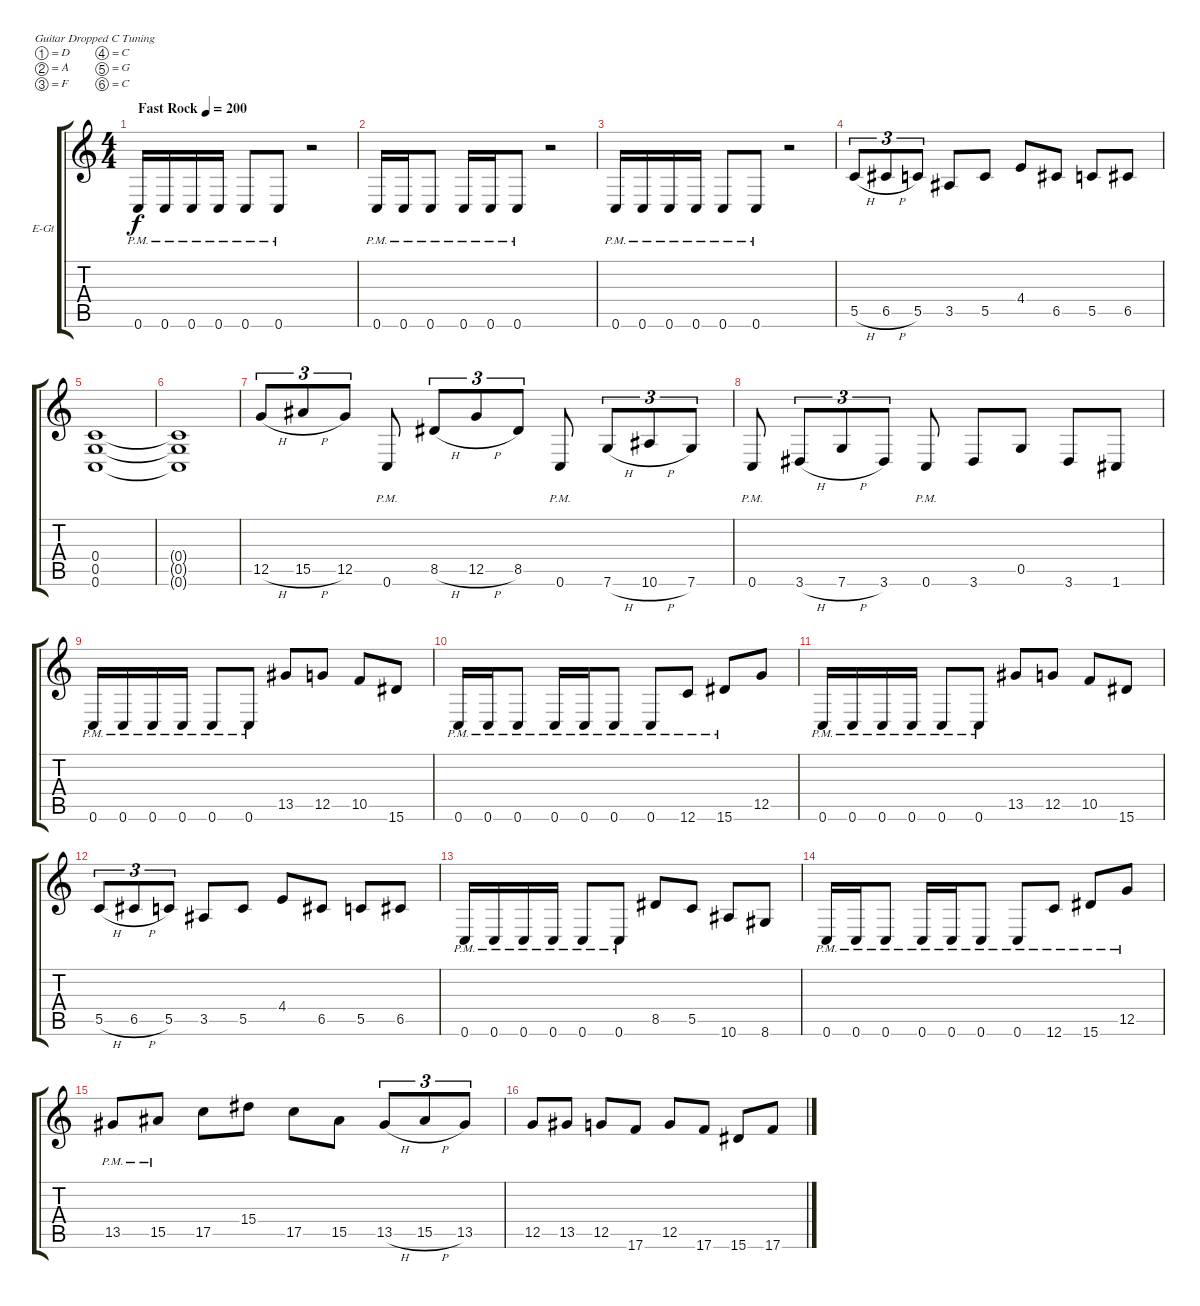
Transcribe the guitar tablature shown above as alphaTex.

\bracketExtendMode groupsimilarinstruments
\firstSystemTrackNameOrientation horizontal
\otherSystemsTrackNameOrientation horizontal
\track ("Jinxx" "E-Gt") {instrument overdrivenguitar}
\staff {score tabs}
\tuning (D4 A3 F3 C3 G2 C2)
\ts (4 4)
\beaming (8 2 2 2 2)
\tempo (200 "Fast Rock")
\clef g2
\ks c
0.6{pm}.16{dy f instrument overdrivenguitar} 0.6{pm}.16 0.6{pm}.16 0.6{pm}.16 0.6{pm}.8 0.6{pm}.8 r.2 |
0.6{pm}.16 0.6{pm}.16 0.6{pm}.8 0.6{pm}.16 0.6{pm}.16 0.6{pm}.8 r.2 |
0.6{pm}.16 0.6{pm}.16 0.6{pm}.16 0.6{pm}.16 0.6{pm}.8 0.6{pm}.8 r.2 |
5.5{h}.8{tu (3 2)} 6.5{h}.8{tu (3 2)} 5.5.8{tu (3 2)} 3.5.8 5.5.8 4.4.8 6.5.8 5.5.8 6.5.8 |
(0.4 0.5 0.6).1 |
(0.4{t} 0.5{t} 0.6{t}).1 |
12.5{h}.8{tu (3 2)} 15.5{h}.8{tu (3 2)} 12.5.8{tu (3 2)} 0.6{pm}.8 8.5{h}.8{tu (3 2)} 12.5{h}.8{tu (3 2)} 8.5.8{tu (3 2)} 0.6{pm}.8 7.6{h}.8{tu (3 2)} 10.6{h}.8{tu (3 2)} 7.6.8{tu (3 2)} |
0.6{pm}.8 3.6{h}.8{tu (3 2)} 7.6{h}.8{tu (3 2)} 3.6.8{tu (3 2)} 0.6{pm}.8 3.6.8 0.5.8 3.6.8 1.6.8 |
0.6{pm}.16 0.6{pm}.16 0.6{pm}.16 0.6{pm}.16 0.6{pm}.8 0.6{pm}.8 13.5.8 12.5.8 10.5.8 15.6.8 |
0.6{pm}.16 0.6{pm}.16 0.6{pm}.8 0.6{pm}.16 0.6{pm}.16 0.6{pm}.8 0.6{pm}.8 12.6{pm}.8 15.6{pm}.8 12.5.8 |
0.6{pm}.16 0.6{pm}.16 0.6{pm}.16 0.6{pm}.16 0.6{pm}.8 0.6{pm}.8 13.5.8 12.5.8 10.5.8 15.6.8 |
5.5{h}.8{tu (3 2)} 6.5{h}.8{tu (3 2)} 5.5.8{tu (3 2)} 3.5.8 5.5.8 4.4.8 6.5.8 5.5.8 6.5.8 |
0.6{pm}.16 0.6{pm}.16 0.6{pm}.16 0.6{pm}.16 0.6{pm}.8 0.6{pm}.8 8.5.8 5.5.8 10.6.8 8.6.8 |
0.6{pm}.16 0.6{pm}.16 0.6{pm}.8 0.6{pm}.16 0.6{pm}.16 0.6{pm}.8 0.6{pm}.8 12.6{pm}.8 15.6{pm}.8 12.5{pm}.8 |
13.5{pm}.8 15.5{pm}.8 17.5.8 15.4.8 17.5.8 15.5.8 13.5{h}.8{tu (3 2)} 15.5{h}.8{tu (3 2)} 13.5.8{tu (3 2)} |
12.5.8 13.5.8 12.5.8 17.6.8 12.5.8 17.6.8 15.6.8 17.6.8
